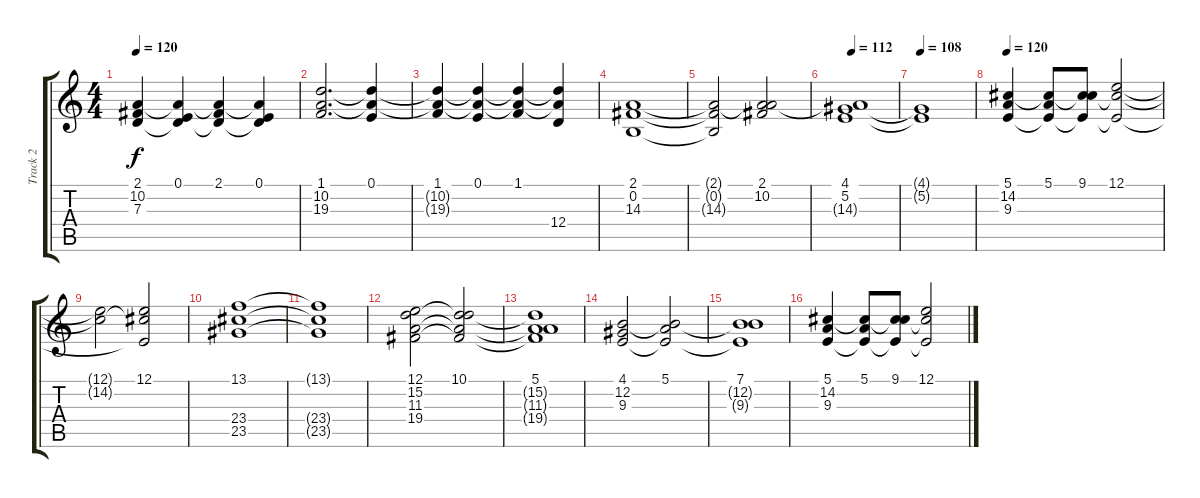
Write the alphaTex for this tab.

\track ("Track 2" "Track 2") {instrument stringensemble1}
\staff {score tabs}
\tuning (E4 B3 G3 D3 A2 E2) {hide}
\ts (4 4)
\tempo 120
\clef g2
\ks c
(2.1 10.2{t} 7.3{t}).4{dy f} (0.1 10.2{t} 7.3{t}).4 (2.1 10.2{t} 7.3{t}).4 (0.1 10.2{t} 7.3{t}).4 |
(1.1 10.2 19.3).2{d} (0.1 10.2{t} 19.3{t}).4 |
(1.1 10.2{t} 19.3{t}).4 (0.1 10.2{t} 19.3{t}).4 (1.1 10.2{t} 19.3{t}).4 (10.2{t} 19.3{t} 12.4).4 |
(2.1 0.2 14.3).1 |
(2.1{t} 0.2{t} 14.3{t}).2 (2.1 10.2 14.3{t}).2 |
\tempo 112
(4.1 5.2 14.3{t}).1 |
\tempo 108
(4.1{t} 5.2{t}).1 |
\tempo 120
(5.1 14.2 9.3).4 (5.1 14.2{t} 9.3{t}).8 (9.1 14.2{t} 9.3{t}).8 (12.1 14.2{t} 9.3{t}).2 |
(12.1{t} 14.2{t}).2 (12.1 14.2{t} 9.3{t}).2 |
(13.1 23.4 23.5).1 |
(13.1{t} 23.4{t} 23.5{t}).1 |
(12.1 15.2 11.3 19.4).2 (10.1 15.2{t} 11.3{t} 19.4{t}).2 |
(5.1 15.2{t} 11.3{t} 19.4{t}).1 |
(4.1 12.2 9.3).2 (5.1 12.2{t} 9.3{t}).2 |
(7.1 12.2{t} 9.3{t}).1 |
(5.1 14.2 9.3).4 (5.1 14.2{t} 9.3{t}).8 (9.1 14.2{t} 9.3{t}).8 (12.1 14.2{t} 9.3{t}).2
